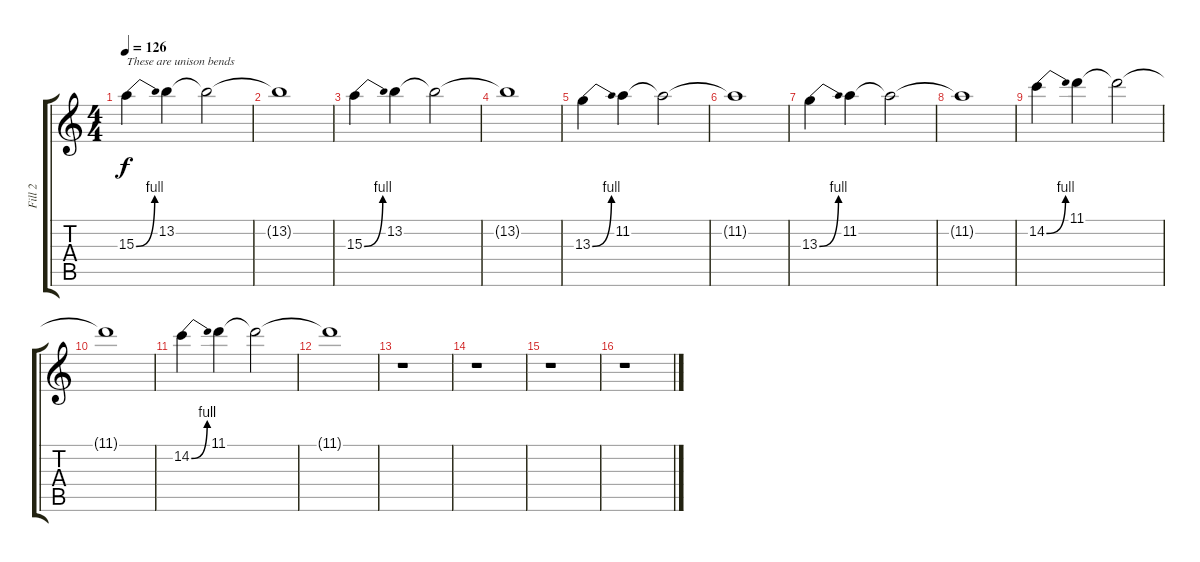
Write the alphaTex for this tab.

\track ("Fill 2" "Fill 2") {instrument overdrivenguitar}
\staff {score tabs}
\tuning (Eb4 Bb3 Gb3 Db3 Ab2 Eb2) {hide}
\ts (4 4)
\tempo 126
\clef g2
\ks c
15.3{be (bend 0 0 60 4)}.4{txt "These are unison bends" dy f} 13.2.4 13.2{t}.2 |
13.2{t}.1 |
15.3{be (bend 0 0 60 4)}.4 13.2.4 13.2{t}.2 |
13.2{t}.1 |
13.3{be (bend 0 0 60 4)}.4 11.2.4 11.2{t}.2 |
11.2{t}.1 |
13.3{be (bend 0 0 60 4)}.4 11.2.4 11.2{t}.2 |
11.2{t}.1 |
14.2{be (bend 0 0 60 4)}.4 11.1.4 11.1{t}.2 |
11.1{t}.1 |
14.2{be (bend 0 0 60 4)}.4 11.1.4 11.1{t}.2 |
11.1{t}.1 |
r.1 |
r.1 |
r.1 |
r.1
